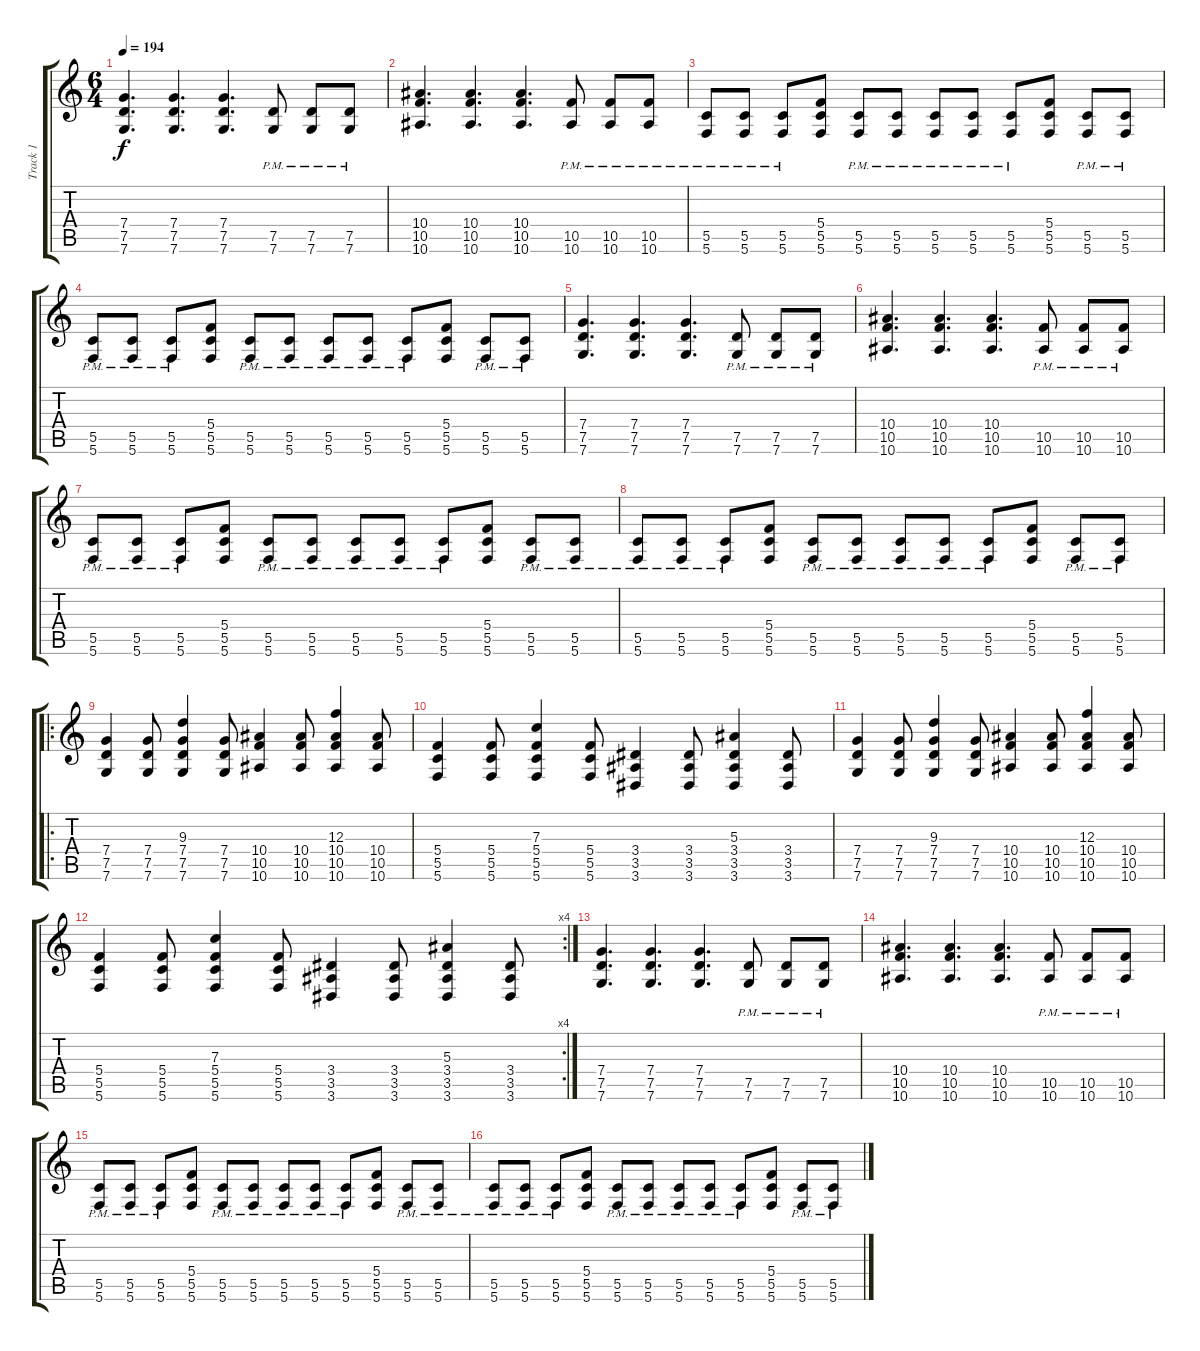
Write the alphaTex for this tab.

\track ("Track 1" "Track 1") {instrument distortionguitar}
\staff {score tabs}
\tuning (D4 A3 F3 C3 G2 C2) {hide}
\ts (6 4)
\tempo 194
\clef g2
\ks c
(7.4 7.5 7.6).4{d dy f} (7.4 7.5 7.6).4{d} (7.4 7.5 7.6).4{d} (7.5{pm} 7.6{pm}).8 (7.5{pm} 7.6{pm}).8 (7.5{pm} 7.6{pm}).8 |
(10.4 10.5 10.6).4{d} (10.4 10.5 10.6).4{d} (10.4 10.5 10.6).4{d} (10.5{pm} 10.6{pm}).8 (10.5{pm} 10.6{pm}).8 (10.5{pm} 10.6{pm}).8 |
(5.5{pm} 5.6{pm}).8 (5.5{pm} 5.6{pm}).8 (5.5{pm} 5.6{pm}).8 (5.4 5.5 5.6).8 (5.5{pm} 5.6{pm}).8 (5.5{pm} 5.6{pm}).8 (5.5{pm} 5.6{pm}).8 (5.5{pm} 5.6{pm}).8 (5.5{pm} 5.6{pm}).8 (5.4 5.5 5.6).8 (5.5{pm} 5.6{pm}).8 (5.5{pm} 5.6{pm}).8 |
(5.5{pm} 5.6{pm}).8 (5.5{pm} 5.6{pm}).8 (5.5{pm} 5.6{pm}).8 (5.4 5.5 5.6).8 (5.5{pm} 5.6{pm}).8 (5.5{pm} 5.6{pm}).8 (5.5{pm} 5.6{pm}).8 (5.5{pm} 5.6{pm}).8 (5.5{pm} 5.6{pm}).8 (5.4 5.5 5.6).8 (5.5{pm} 5.6{pm}).8 (5.5{pm} 5.6{pm}).8 |
(7.4 7.5 7.6).4{d} (7.4 7.5 7.6).4{d} (7.4 7.5 7.6).4{d} (7.5{pm} 7.6{pm}).8 (7.5{pm} 7.6{pm}).8 (7.5{pm} 7.6{pm}).8 |
(10.4 10.5 10.6).4{d} (10.4 10.5 10.6).4{d} (10.4 10.5 10.6).4{d} (10.5{pm} 10.6{pm}).8 (10.5{pm} 10.6{pm}).8 (10.5{pm} 10.6{pm}).8 |
(5.5{pm} 5.6{pm}).8 (5.5{pm} 5.6{pm}).8 (5.5{pm} 5.6{pm}).8 (5.4 5.5 5.6).8 (5.5{pm} 5.6{pm}).8 (5.5{pm} 5.6{pm}).8 (5.5{pm} 5.6{pm}).8 (5.5{pm} 5.6{pm}).8 (5.5{pm} 5.6{pm}).8 (5.4 5.5 5.6).8 (5.5{pm} 5.6{pm}).8 (5.5{pm} 5.6{pm}).8 |
(5.5{pm} 5.6{pm}).8 (5.5{pm} 5.6{pm}).8 (5.5{pm} 5.6{pm}).8 (5.4 5.5 5.6).8 (5.5{pm} 5.6{pm}).8 (5.5{pm} 5.6{pm}).8 (5.5{pm} 5.6{pm}).8 (5.5{pm} 5.6{pm}).8 (5.5{pm} 5.6{pm}).8 (5.4 5.5 5.6).8 (5.5{pm} 5.6{pm}).8 (5.5{pm} 5.6{pm}).8 |
\ro
(7.4 7.5 7.6).4 (7.4 7.5 7.6).8 (9.3 7.4 7.5 7.6).4 (7.4 7.5 7.6).8 (10.4 10.5 10.6).4 (10.4 10.5 10.6).8 (12.3 10.4 10.5 10.6).4 (10.4 10.5 10.6).8 |
(5.4 5.5 5.6).4 (5.4 5.5 5.6).8 (7.3 5.4 5.5 5.6).4 (5.4 5.5 5.6).8 (3.4 3.5 3.6).4 (3.4 3.5 3.6).8 (5.3 3.4 3.5 3.6).4 (3.4 3.5 3.6).8 |
(7.4 7.5 7.6).4 (7.4 7.5 7.6).8 (9.3 7.4 7.5 7.6).4 (7.4 7.5 7.6).8 (10.4 10.5 10.6).4 (10.4 10.5 10.6).8 (12.3 10.4 10.5 10.6).4 (10.4 10.5 10.6).8 |
\rc 4
(5.4 5.5 5.6).4 (5.4 5.5 5.6).8 (7.3 5.4 5.5 5.6).4 (5.4 5.5 5.6).8 (3.4 3.5 3.6).4 (3.4 3.5 3.6).8 (5.3 3.4 3.5 3.6).4 (3.4 3.5 3.6).8 |
(7.4 7.5 7.6).4{d} (7.4 7.5 7.6).4{d} (7.4 7.5 7.6).4{d} (7.5{pm} 7.6{pm}).8 (7.5{pm} 7.6{pm}).8 (7.5{pm} 7.6{pm}).8 |
(10.4 10.5 10.6).4{d} (10.4 10.5 10.6).4{d} (10.4 10.5 10.6).4{d} (10.5{pm} 10.6{pm}).8 (10.5{pm} 10.6{pm}).8 (10.5{pm} 10.6{pm}).8 |
(5.5{pm} 5.6{pm}).8 (5.5{pm} 5.6{pm}).8 (5.5{pm} 5.6{pm}).8 (5.4 5.5 5.6).8 (5.5{pm} 5.6{pm}).8 (5.5{pm} 5.6{pm}).8 (5.5{pm} 5.6{pm}).8 (5.5{pm} 5.6{pm}).8 (5.5{pm} 5.6{pm}).8 (5.4 5.5 5.6).8 (5.5{pm} 5.6{pm}).8 (5.5{pm} 5.6{pm}).8 |
(5.5{pm} 5.6{pm}).8 (5.5{pm} 5.6{pm}).8 (5.5{pm} 5.6{pm}).8 (5.4 5.5 5.6).8 (5.5{pm} 5.6{pm}).8 (5.5{pm} 5.6{pm}).8 (5.5{pm} 5.6{pm}).8 (5.5{pm} 5.6{pm}).8 (5.5{pm} 5.6{pm}).8 (5.4 5.5 5.6).8 (5.5{pm} 5.6{pm}).8 (5.5{pm} 5.6{pm}).8
